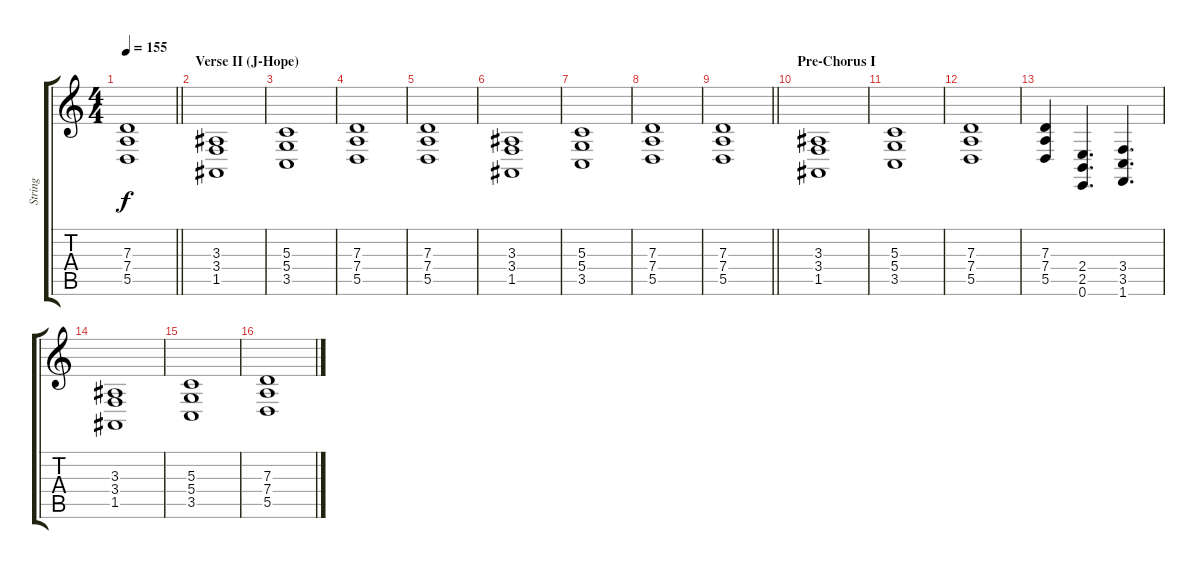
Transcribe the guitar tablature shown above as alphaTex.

\track ("String" "String") {instrument synthstrings1}
\staff {score tabs}
\tuning (E4 B3 G3 D3 A2 E2) {hide}
\ts (4 4)
\tempo 155
\clef g2
\barLineRight lightlight
\ks c
(7.3 7.4 5.5).1{dy f} |
\section ("" "Verse II (J-Hope)")
(3.3 3.4 1.5).1 |
(5.3 5.4 3.5).1 |
(7.3 7.4 5.5).1 |
(7.3 7.4 5.5).1 |
(3.3 3.4 1.5).1 |
(5.3 5.4 3.5).1 |
(7.3 7.4 5.5).1 |
\barLineRight lightlight
(7.3 7.4 5.5).1 |
\section ("" "Pre-Chorus I")
(3.3 3.4 1.5).1 |
(5.3 5.4 3.5).1 |
(7.3 7.4 5.5).1 |
(7.3 7.4 5.5).4 (2.4 2.5 0.6).4{d} (3.4 3.5 1.6).4{d} |
(3.3 3.4 1.5).1 |
(5.3 5.4 3.5).1 |
(7.3 7.4 5.5).1
